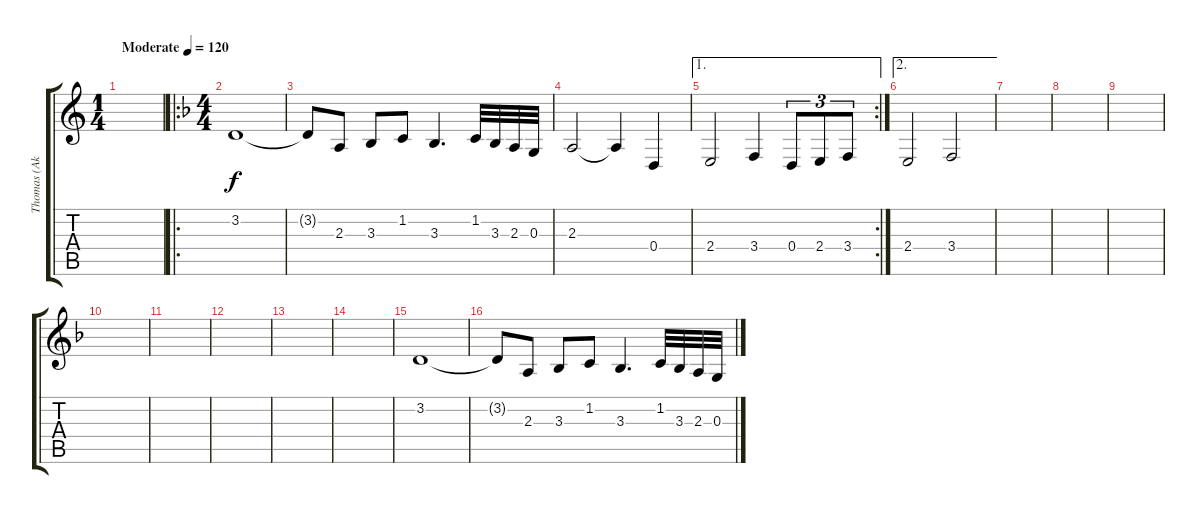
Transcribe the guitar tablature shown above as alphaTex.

\track ("Thomas (Akkordeon)" "Thomas (Ak") {instrument accordion}
\staff {score tabs}
\tuning (E4 B3 G3 D3 A2 E2) {hide}
\ts (1 4)
\tempo (120 "Moderate")
\clef g2
\ks c
|
\ro
\ts (4 4)
\ks f
3.2.1 |
3.2{t}.8 2.3.8 3.3.8 1.2.8 3.3.4{d} 1.2.32 3.3.32 2.3.32 0.3.32 |
2.3.2 2.3{t}.4 0.4.4 |
\ae 1
\rc 2
2.4.2 3.4.4 0.4.8{tu (3 2)} 2.4.8{tu (3 2)} 3.4.8{tu (3 2)} |
\ae 2
2.4.2 3.4.2 |
|
|
|
|
|
|
|
|
3.2.1 |
3.2{t}.8 2.3.8 3.3.8 1.2.8 3.3.4{d} 1.2.32 3.3.32 2.3.32 0.3.32
